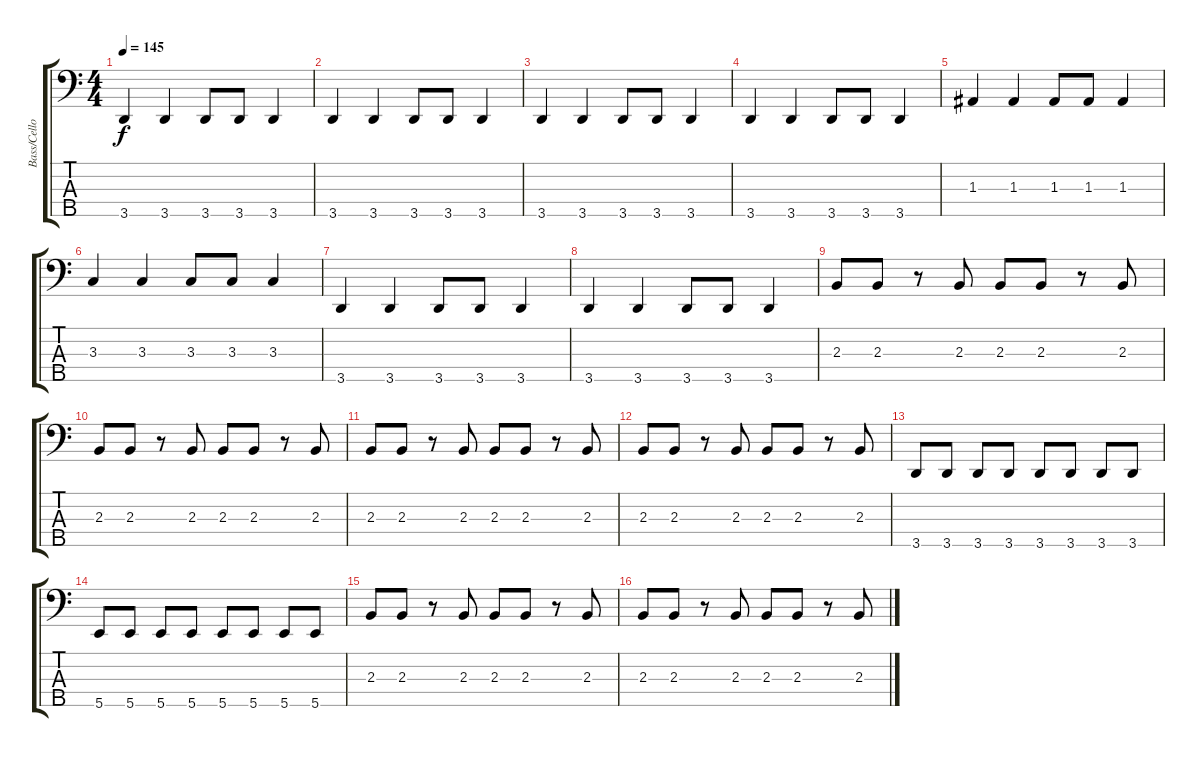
\track ("Bass/Cello" "Bass/Cello") {instrument electricbassfinger}
\staff {score tabs}
\tuning (G2 D2 A1 E1 B0) {hide}
\ts (4 4)
\tempo 145
\clef f4
\ks c
3.5.4{dy f} 3.5.4 3.5.8 3.5.8 3.5.4 |
3.5.4 3.5.4 3.5.8 3.5.8 3.5.4 |
3.5.4 3.5.4 3.5.8 3.5.8 3.5.4 |
3.5.4 3.5.4 3.5.8 3.5.8 3.5.4 |
1.3.4 1.3.4 1.3.8 1.3.8 1.3.4 |
3.3.4 3.3.4 3.3.8 3.3.8 3.3.4 |
3.5.4 3.5.4 3.5.8 3.5.8 3.5.4 |
3.5.4 3.5.4 3.5.8 3.5.8 3.5.4 |
2.3.8 2.3.8 r.8 2.3.8 2.3.8 2.3.8 r.8 2.3.8 |
2.3.8 2.3.8 r.8 2.3.8 2.3.8 2.3.8 r.8 2.3.8 |
2.3.8 2.3.8 r.8 2.3.8 2.3.8 2.3.8 r.8 2.3.8 |
2.3.8 2.3.8 r.8 2.3.8 2.3.8 2.3.8 r.8 2.3.8 |
3.5.8 3.5.8 3.5.8 3.5.8 3.5.8 3.5.8 3.5.8 3.5.8 |
5.5.8 5.5.8 5.5.8 5.5.8 5.5.8 5.5.8 5.5.8 5.5.8 |
2.3.8 2.3.8 r.8 2.3.8 2.3.8 2.3.8 r.8 2.3.8 |
2.3.8 2.3.8 r.8 2.3.8 2.3.8 2.3.8 r.8 2.3.8
